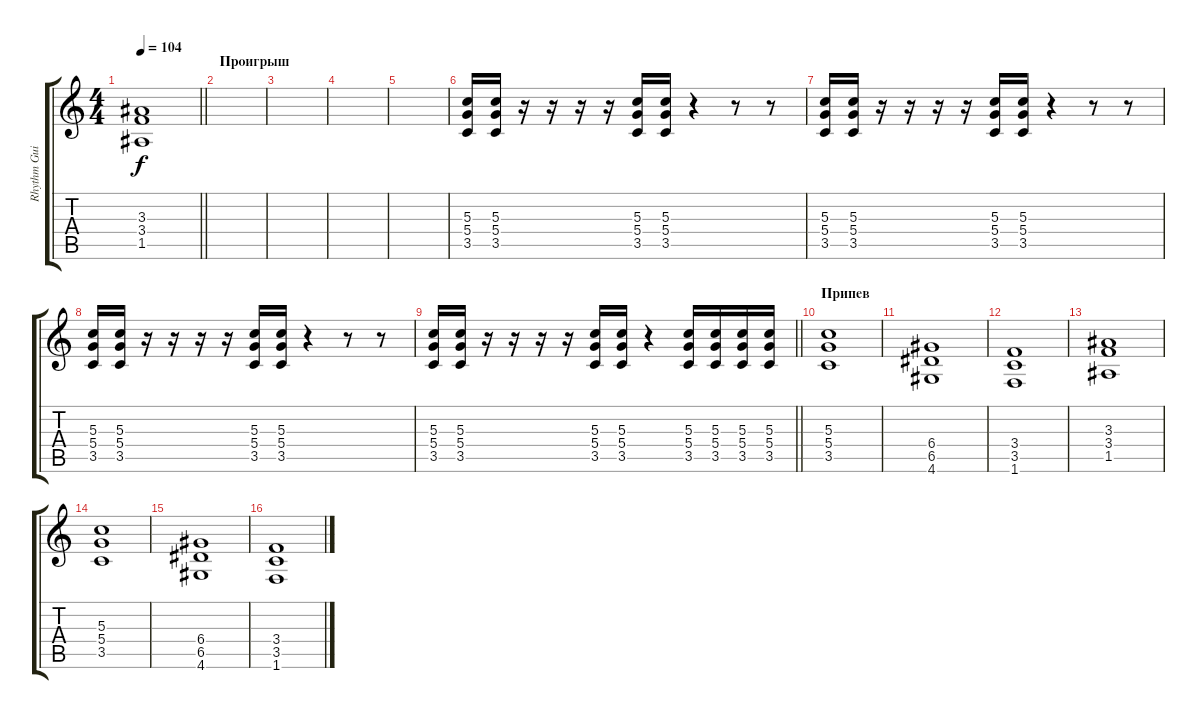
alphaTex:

\track ("Rhythm Guitar 2" "Rhythm Gui") {instrument overdrivenguitar}
\staff {score tabs}
\tuning (E4 B3 G3 D3 A2 E2) {hide}
\ts (4 4)
\tempo 104
\clef g2
\barLineRight lightlight
\ks c
(3.3 3.4 1.5).1{dy f} |
\section ("" "Проигрыш")
|
|
|
|
(5.3 5.4 3.5).16 (5.3 5.4 3.5).16 r.16 r.16 r.16 r.16 (5.3 5.4 3.5).16 (5.3 5.4 3.5).16 r.4 r.8 r.8 |
(5.3 5.4 3.5).16 (5.3 5.4 3.5).16 r.16 r.16 r.16 r.16 (5.3 5.4 3.5).16 (5.3 5.4 3.5).16 r.4 r.8 r.8 |
(5.3 5.4 3.5).16 (5.3 5.4 3.5).16 r.16 r.16 r.16 r.16 (5.3 5.4 3.5).16 (5.3 5.4 3.5).16 r.4 r.8 r.8 |
\barLineRight lightlight
(5.3 5.4 3.5).16 (5.3 5.4 3.5).16 r.16 r.16 r.16 r.16 (5.3 5.4 3.5).16 (5.3 5.4 3.5).16 r.4 (5.3 5.4 3.5).16 (5.3 5.4 3.5).16 (5.3 5.4 3.5).16 (5.3 5.4 3.5).16 |
\section ("" "Припев")
(5.3 5.4 3.5).1 |
(6.4 6.5 4.6).1 |
(3.4 3.5 1.6).1 |
(3.3 3.4 1.5).1 |
(5.3 5.4 3.5).1 |
(6.4 6.5 4.6).1 |
(3.4 3.5 1.6).1
